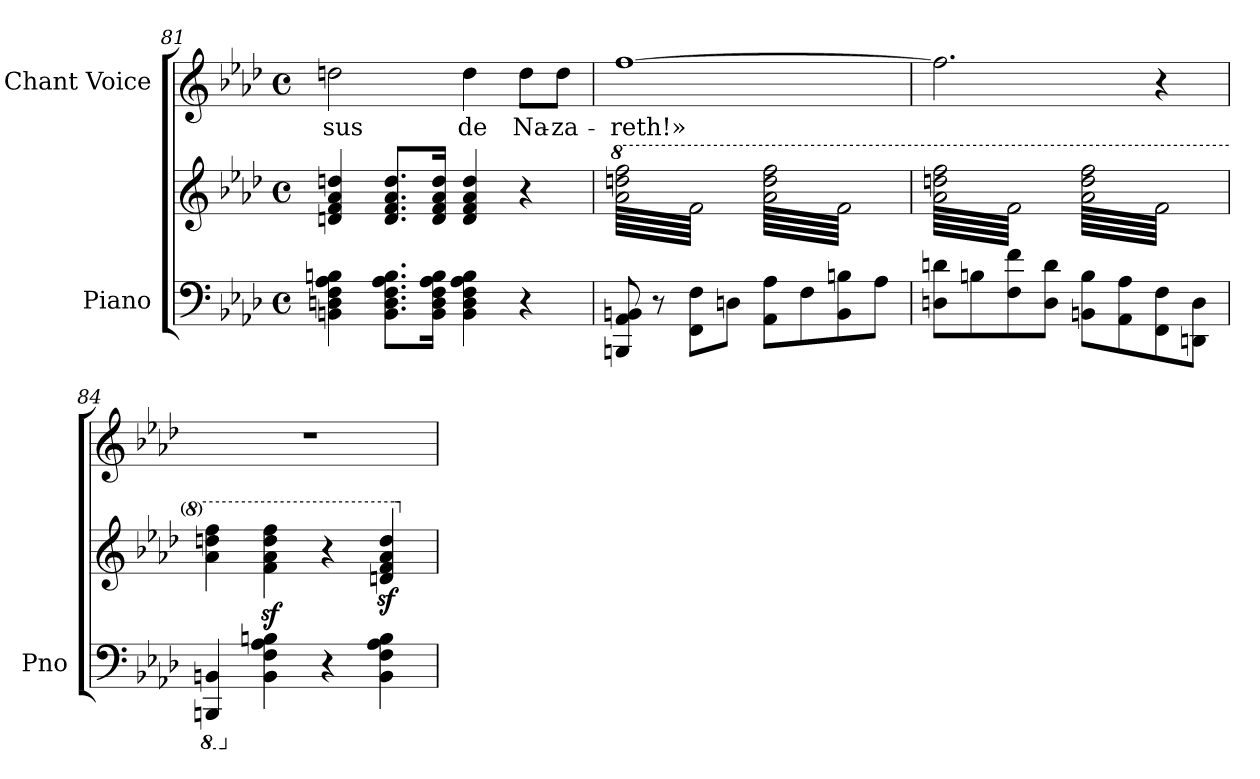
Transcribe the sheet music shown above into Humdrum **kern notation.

**kern	**kern	**kern	**text
*part2	*part2	*part1	*part1
*staff3	*staff2	*staff1	*staff1
*I"Piano	*	*I"Chant Voice	*
*I'Pno	*	*	*
*clefF4	*clefG2	*clefG2	*
*k[b-e-a-d-]	*k[b-e-a-d-]	*k[b-e-a-d-]	*
*M4/4	*M4/4	*M4/4	*
*met(c)	*met(c)	*met(c)	*
=81	=81	=81	=81
!	!	!	!LO:LY:b
4BBn\ 4Dn\ 4F\ 4A-\ 4Bn\	4dn/ 4f/ 4a-/ 4ddn/	2ddn\	-sus
8.BB\ 8.D\ 8.F\ 8.A-\ 8.B\L	8.d/ 8.f/ 8.a-/ 8.dd/L	.	.
16BB\ 16D\ 16F\ 16A-\ 16B\Jk	16d/ 16f/ 16a-/ 16dd/Jk	.	.
!	!	!	!LO:LY:b
4BB\ 4D\ 4F\ 4A-\ 4B\	4d/ 4f/ 4a-/ 4dd/	4dd\	de
!	!	!	!LO:LY:b
4r	4r	8dd\L	Na-
!	!	!	!LO:LY:b
.	.	8dd\J	-za-
=82	=82	=82	=82
*	*8va	*	*
!	!	!	!LO:LY:b
*	*tremolo	*	*
8BBBn/ 8AA-/ 8BBn/	64aa-\ 64dddn\ 64fff\LLLL	[1ff	-reth!»
.	64ff\	.	.
.	64aa-\ 64dddn\ 64fff\	.	.
.	64ff\	.	.
.	64aa-\ 64dddn\ 64fff\	.	.
.	64ff\	.	.
.	64aa-\ 64dddn\ 64fff\	.	.
.	64ff\	.	.
8r	64aa-\ 64dddn\ 64fff\	.	.
.	64ff\	.	.
.	64aa-\ 64dddn\ 64fff\	.	.
.	64ff\	.	.
.	64aa-\ 64dddn\ 64fff\	.	.
.	64ff\	.	.
.	64aa-\ 64dddn\ 64fff\	.	.
.	64ff\	.	.
8FF\ 8F\L	64aa-\ 64dddn\ 64fff\	.	.
.	64ff\	.	.
.	64aa-\ 64dddn\ 64fff\	.	.
.	64ff\	.	.
.	64aa-\ 64dddn\ 64fff\	.	.
.	64ff\	.	.
.	64aa-\ 64dddn\ 64fff\	.	.
.	64ff\	.	.
8Dn\J	64aa-\ 64dddn\ 64fff\	.	.
.	64ff\	.	.
.	64aa-\ 64dddn\ 64fff\	.	.
.	64ff\	.	.
.	64aa-\ 64dddn\ 64fff\	.	.
.	64ff\	.	.
.	64aa-\ 64dddn\ 64fff\	.	.
.	64ff\JJJJ	.	.
8AA-\ 8A-\L	64aa-\ 64ddd\ 64fff\LLLL	.	.
.	64ff\	.	.
.	64aa-\ 64ddd\ 64fff\	.	.
.	64ff\	.	.
.	64aa-\ 64ddd\ 64fff\	.	.
.	64ff\	.	.
.	64aa-\ 64ddd\ 64fff\	.	.
.	64ff\	.	.
8F\	64aa-\ 64ddd\ 64fff\	.	.
.	64ff\	.	.
.	64aa-\ 64ddd\ 64fff\	.	.
.	64ff\	.	.
.	64aa-\ 64ddd\ 64fff\	.	.
.	64ff\	.	.
.	64aa-\ 64ddd\ 64fff\	.	.
.	64ff\	.	.
8BB\ 8Bn\	64aa-\ 64ddd\ 64fff\	.	.
.	64ff\	.	.
.	64aa-\ 64ddd\ 64fff\	.	.
.	64ff\	.	.
.	64aa-\ 64ddd\ 64fff\	.	.
.	64ff\	.	.
.	64aa-\ 64ddd\ 64fff\	.	.
.	64ff\	.	.
8A-\J	64aa-\ 64ddd\ 64fff\	.	.
.	64ff\	.	.
.	64aa-\ 64ddd\ 64fff\	.	.
.	64ff\	.	.
.	64aa-\ 64ddd\ 64fff\	.	.
.	64ff\	.	.
.	64aa-\ 64ddd\ 64fff\	.	.
.	64ff\JJJJ	.	.
!!LO:LB:g=z
=83	=83	=83	=83
8Dn\ 8dn\L	64aa-\ 64dddn\ 64fff\LLLL	2.ff\]	.
.	64ff\	.	.
.	64aa-\ 64dddn\ 64fff\	.	.
.	64ff\	.	.
.	64aa-\ 64dddn\ 64fff\	.	.
.	64ff\	.	.
.	64aa-\ 64dddn\ 64fff\	.	.
.	64ff\	.	.
8Bn\	64aa-\ 64dddn\ 64fff\	.	.
.	64ff\	.	.
.	64aa-\ 64dddn\ 64fff\	.	.
.	64ff\	.	.
.	64aa-\ 64dddn\ 64fff\	.	.
.	64ff\	.	.
.	64aa-\ 64dddn\ 64fff\	.	.
.	64ff\	.	.
8F\ 8f\	64aa-\ 64dddn\ 64fff\	.	.
.	64ff\	.	.
.	64aa-\ 64dddn\ 64fff\	.	.
.	64ff\	.	.
.	64aa-\ 64dddn\ 64fff\	.	.
.	64ff\	.	.
.	64aa-\ 64dddn\ 64fff\	.	.
.	64ff\	.	.
8D\ 8d\J	64aa-\ 64dddn\ 64fff\	.	.
.	64ff\	.	.
.	64aa-\ 64dddn\ 64fff\	.	.
.	64ff\	.	.
.	64aa-\ 64dddn\ 64fff\	.	.
.	64ff\	.	.
.	64aa-\ 64dddn\ 64fff\	.	.
.	64ff\JJJJ	.	.
8BBn\ 8B\L	64aa-\ 64ddd\ 64fff\LLLL	.	.
.	64ff\	.	.
.	64aa-\ 64ddd\ 64fff\	.	.
.	64ff\	.	.
.	64aa-\ 64ddd\ 64fff\	.	.
.	64ff\	.	.
.	64aa-\ 64ddd\ 64fff\	.	.
.	64ff\	.	.
8AA-\ 8A-\	64aa-\ 64ddd\ 64fff\	.	.
.	64ff\	.	.
.	64aa-\ 64ddd\ 64fff\	.	.
.	64ff\	.	.
.	64aa-\ 64ddd\ 64fff\	.	.
.	64ff\	.	.
.	64aa-\ 64ddd\ 64fff\	.	.
.	64ff\	.	.
8FF\ 8F\	64aa-\ 64ddd\ 64fff\	4r	.
.	64ff\	.	.
.	64aa-\ 64ddd\ 64fff\	.	.
.	64ff\	.	.
.	64aa-\ 64ddd\ 64fff\	.	.
.	64ff\	.	.
.	64aa-\ 64ddd\ 64fff\	.	.
.	64ff\	.	.
8DDn\ 8D\J	64aa-\ 64ddd\ 64fff\	.	.
.	64ff\	.	.
.	64aa-\ 64ddd\ 64fff\	.	.
.	64ff\	.	.
.	64aa-\ 64ddd\ 64fff\	.	.
.	64ff\	.	.
.	64aa-\ 64ddd\ 64fff\	.	.
.	64ff\JJJJ	.	.
*	*Xtremolo	*	*
=84	=84	=84	=84
*8ba	*	*	*
4BBBBn/ 4BBBn/	4aa-\ 4dddn\ 4fff\	1r	.
.	.	.	.
.	.	.	.
.	.	.	.
.	.	.	.
.	.	.	.
.	.	.	.
.	.	.	.
.	.	.	.
.	.	.	.
.	.	.	.
.	.	.	.
.	.	.	.
.	.	.	.
.	.	.	.
.	.	.	.
*X8ba	*	*	*
4BB\ 4F\ 4A-\ 4Bn\	4ff\z< 4aa-\z< 4ddd\z< 4fff\z<	.	.
4r	4r	.	.
4BB\ 4F\ 4A-\ 4B\	4ddn/z< 4ff/z< 4aa-/z< 4ddd/z<	.	.
*	*X8va	*	*
=	=	=	=
*-	*-	*-	*-
